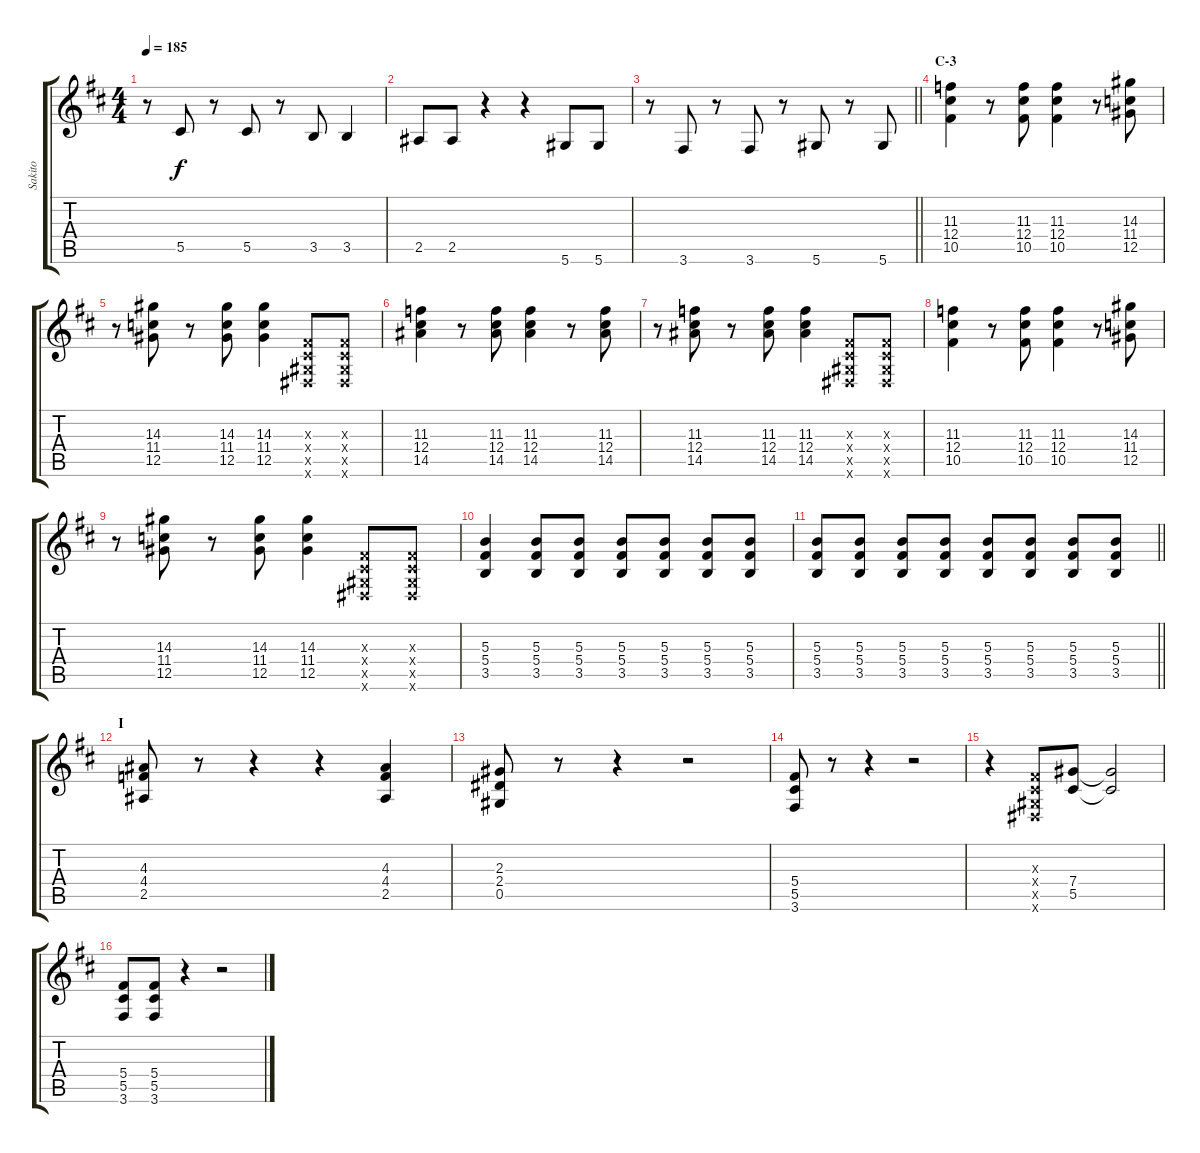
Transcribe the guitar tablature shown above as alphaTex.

\track ("Sakito" "Sakito") {instrument distortionguitar}
\staff {score tabs}
\tuning (Eb4 Bb3 Gb3 Db3 Ab2 Eb2) {hide}
\ts (4 4)
\tempo 185
\clef g2
\ks d
r.8{dy f} 5.5.8 r.8 5.5.8 r.8 3.5.8 3.5.4 |
2.5.8 2.5.8 r.4 r.4 5.6.8 5.6.8 |
\barLineRight lightlight
r.8 3.6.8 r.8 3.6.8 r.8 5.6.8 r.8 5.6.8 |
\section ("" "C-3")
(11.3 12.4 10.5).4 r.8 (11.3 12.4 10.5).8 (11.3 12.4 10.5).4 r.8 (14.3 11.4 12.5).8 |
r.8 (14.3 11.4 12.5).8 r.8 (14.3 11.4 12.5).8 (14.3 11.4 12.5).4 (0.3{x} 0.4{x} 0.5{x} 0.6{x}).8 (0.3{x} 0.4{x} 0.5{x} 0.6{x}).8 |
(11.3 12.4 14.5).4 r.8 (11.3 12.4 14.5).8 (11.3 12.4 14.5).4 r.8 (11.3 12.4 14.5).8 |
r.8 (11.3 12.4 14.5).8 r.8 (11.3 12.4 14.5).8 (11.3 12.4 14.5).4 (0.3{x} 0.4{x} 0.5{x} 0.6{x}).8 (0.3{x} 0.4{x} 0.5{x} 0.6{x}).8 |
(11.3 12.4 10.5).4 r.8 (11.3 12.4 10.5).8 (11.3 12.4 10.5).4 r.8 (14.3 11.4 12.5).8 |
r.8 (14.3 11.4 12.5).8 r.8 (14.3 11.4 12.5).8 (14.3 11.4 12.5).4 (0.3{x} 0.4{x} 0.5{x} 0.6{x}).8 (0.3{x} 0.4{x} 0.5{x} 0.6{x}).8 |
(5.3 5.4 3.5).4 (5.3 5.4 3.5).8 (5.3 5.4 3.5).8 (5.3 5.4 3.5).8 (5.3 5.4 3.5).8 (5.3 5.4 3.5).8 (5.3 5.4 3.5).8 |
\barLineRight lightlight
(5.3 5.4 3.5).8 (5.3 5.4 3.5).8 (5.3 5.4 3.5).8 (5.3 5.4 3.5).8 (5.3 5.4 3.5).8 (5.3 5.4 3.5).8 (5.3 5.4 3.5).8 (5.3 5.4 3.5).8 |
\section ("" "I")
(4.3 4.4 2.5).8 r.8 r.4 r.4 (4.3 4.4 2.5).4 |
(2.3 2.4 0.5).8 r.8 r.4 r.2 |
(5.4 5.5 3.6).8 r.8 r.4 r.2 |
r.4 (0.3{x} 0.4{x} 0.5{x} 0.6{x}).8 (7.4 5.5).8 (7.4{t} 5.5{t}).2 |
(5.4 5.5 3.6).8 (5.4 5.5 3.6).8 r.4 r.2
